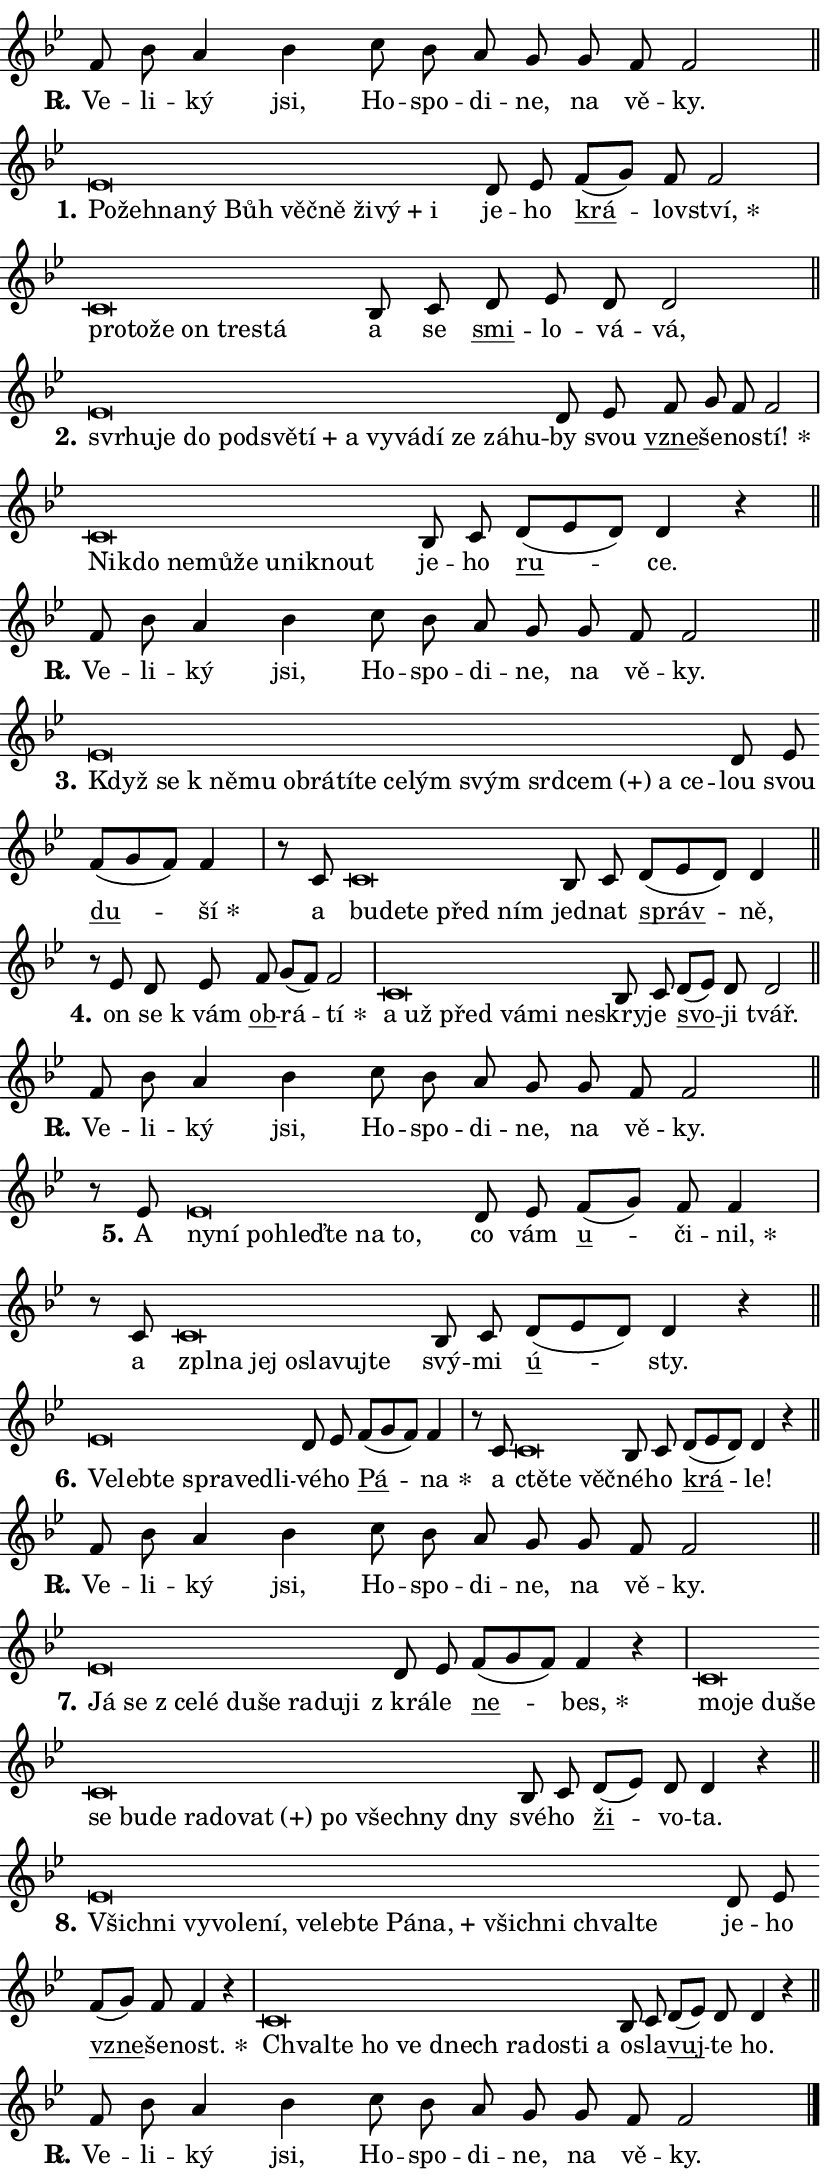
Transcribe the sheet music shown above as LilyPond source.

\version "2.24.0"
\header { tagline = "" }
\paper {
  indent = 0\cm
  top-margin = 0\cm
  right-margin = 0.13\cm % to fit lyric hyphens
  bottom-margin = 0\cm
  left-margin = 0\cm
  paper-width = 14\cm
  page-breaking = #ly:one-page-breaking
  system-system-spacing.basic-distance = #11
  score-system-spacing.basic-distance = #11
  ragged-last = ##f
}


%% Author: Thomas Morley
%% https://lists.gnu.org/archive/html/lilypond-user/2020-05/msg00002.html
#(define (line-position grob)
"Returns position of @var[grob} in current system:
   @code{'start}, if at first time-step
   @code{'end}, if at last time-step
   @code{'middle} otherwise
"
  (let* ((col (ly:item-get-column grob))
         (ln (ly:grob-object col 'left-neighbor))
         (rn (ly:grob-object col 'right-neighbor))
         (col-to-check-left (if (ly:grob? ln) ln col))
         (col-to-check-right (if (ly:grob? rn) rn col))
         (break-dir-left
           (and
             (ly:grob-property col-to-check-left 'non-musical #f)
             (ly:item-break-dir col-to-check-left)))
         (break-dir-right
           (and
             (ly:grob-property col-to-check-right 'non-musical #f)
             (ly:item-break-dir col-to-check-right))))
        (cond ((eqv? 1 break-dir-left) 'start)
              ((eqv? -1 break-dir-right) 'end)
              (else 'middle))))

#(define (tranparent-at-line-position vctor)
  (lambda (grob)
  "Relying on @code{line-position} select the relevant enry from @var{vctor}.
Used to determine transparency,"
    (case (line-position grob)
      ((end) (not (vector-ref vctor 0)))
      ((middle) (not (vector-ref vctor 1)))
      ((start) (not (vector-ref vctor 2))))))

noteHeadBreakVisibility =
#(define-music-function (break-visibility)(vector?)
"Makes @code{NoteHead}s transparent relying on @var{break-visibility}"
#{
  \override NoteHead.transparent =
    #(tranparent-at-line-position break-visibility)
#})

#(define delete-ledgers-for-transparent-note-heads
  (lambda (grob)
    "Reads whether a @code{NoteHead} is transparent.
If so this @code{NoteHead} is removed from @code{'note-heads} from
@var{grob}, which is supposed to be @code{LedgerLineSpanner}.
As a result ledgers are not printed for this @code{NoteHead}"
    (let* ((nhds-array (ly:grob-object grob 'note-heads))
           (nhds-list
             (if (ly:grob-array? nhds-array)
                 (ly:grob-array->list nhds-array)
                 '()))
           ;; Relies on the transparent-property being done before
           ;; Staff.LedgerLineSpanner.after-line-breaking is executed.
           ;; This is fragile ...
           (to-keep
             (remove
               (lambda (nhd)
                 (ly:grob-property nhd 'transparent #f))
               nhds-list)))
      ;; TODO find a better method to iterate over grob-arrays, similiar
      ;; to filter/remove etc for lists
      ;; For now rebuilt from scratch
      (set! (ly:grob-object grob 'note-heads)  '())
      (for-each
        (lambda (nhd)
          (ly:pointer-group-interface::add-grob grob 'note-heads nhd))
        to-keep))))

squashNotes = {
  \override NoteHead.X-extent = #'(-0.2 . 0.2)
  \override NoteHead.Y-extent = #'(-0.75 . 0)
  \override NoteHead.stencil =
    #(lambda (grob)
       (let ((pos (ly:grob-property grob 'staff-position)))
         (begin
           (if (< pos -7) (display "ERROR: Lower brevis then expected\n") (display ""))
           (if (<= pos -6) ly:text-interface::print ly:note-head::print))))
}
unSquashNotes = {
  \revert NoteHead.X-extent
  \revert NoteHead.Y-extent
  \revert NoteHead.stencil
}

hideNotes = \noteHeadBreakVisibility #begin-of-line-visible
unHideNotes = \noteHeadBreakVisibility #all-visible

% work-around for resetting accidentals
% https://lilypond.org/doc/v2.23/Documentation/notation/displaying-rhythms#unmetered-music
cadenzaMeasure = {
  \cadenzaOff
  \partial 1024 s1024
  \cadenzaOn
}

#(define-markup-command (accent layout props text) (markup?)
  "Underline accented syllable"
  (interpret-markup layout props
    #{\markup \override #'(offset . 4.3) \underline { #text }#}))

responsum = \markup \concat {
  "R" \hspace #-1.05 \path #0.1 #'((moveto 0 0.07) (lineto 0.9 0.8)) \hspace #0.05 "."
}

spaceSize = #0.6828661417322834 % exact space size for TeX Gyre Schola

\layout {
  \context {
    \Staff
    \remove "Time_signature_engraver"
    \override LedgerLineSpanner.after-line-breaking = #delete-ledgers-for-transparent-note-heads
  }
  \context {
    \Lyrics {
      \override LyricSpace.minimum-distance = \spaceSize
      \override LyricText.font-name = #"TeX Gyre Schola"
      \override LyricText.font-size = 1
      \override StanzaNumber.font-name = #"TeX Gyre Schola Bold"
      \override StanzaNumber.font-size = 1
    }
  }
  \context {
    \Score 
    \override NoteHead.text =
      #(lambda (grob) 
        (let ((pos (ly:grob-property grob 'staff-position)))
          #{\markup {
            \combine
              \halign #-0.55 \raise #(if (= pos -6) 0 0.5) \override #'(thickness . 2) \draw-line #'(3.2 . 0)
              \musicglyph "noteheads.sM1"
          }#}))
  }
}

% magnetic-lyrics.ily
%
%   written by
%     Jean Abou Samra <jean@abou-samra.fr>
%     Werner Lemberg <wl@gnu.org>
%
%   adapted by
%     Jiri Hon <jiri.hon@gmail.com>
%
% Version 2022-Apr-15

% https://www.mail-archive.com/lilypond-user@gnu.org/msg149350.html

#(define (Left_hyphen_pointer_engraver context)
   "Collect syllable-hyphen-syllable occurrences in lyrics and store
them in properties.  This engraver only looks to the left.  For
example, if the lyrics input is @code{foo -- bar}, it does the
following.

@itemize @bullet
@item
Set the @code{text} property of the @code{LyricHyphen} grob between
@q{foo} and @q{bar} to @code{foo}.

@item
Set the @code{left-hyphen} property of the @code{LyricText} grob with
text @q{foo} to the @code{LyricHyphen} grob between @q{foo} and
@q{bar}.
@end itemize

Use this auxiliary engraver in combination with the
@code{lyric-@/text::@/apply-@/magnetic-@/offset!} hook."
   (let ((hyphen #f)
         (text #f))
     (make-engraver
      (acknowledgers
       ((lyric-syllable-interface engraver grob source-engraver)
        (set! text grob)))
      (end-acknowledgers
       ((lyric-hyphen-interface engraver grob source-engraver)
        ;(when (not (grob::has-interface grob 'lyric-space-interface))
          (set! hyphen grob)));)
      ((stop-translation-timestep engraver)
       (when (and text hyphen)
         (ly:grob-set-object! text 'left-hyphen hyphen))
       (set! text #f)
       (set! hyphen #f)))))

#(define (lyric-text::apply-magnetic-offset! grob)
   "If the space between two syllables is less than the value in
property @code{LyricText@/.details@/.squash-threshold}, move the right
syllable to the left so that it gets concatenated with the left
syllable.

Use this function as a hook for
@code{LyricText@/.after-@/line-@/breaking} if the
@code{Left_@/hyphen_@/pointer_@/engraver} is active."
   (let ((hyphen (ly:grob-object grob 'left-hyphen #f)))
     (when hyphen
       (let ((left-text (ly:spanner-bound hyphen LEFT)))
         (when (grob::has-interface left-text 'lyric-syllable-interface)
           (let* ((common (ly:grob-common-refpoint grob left-text X))
                  (this-x-ext (ly:grob-extent grob common X))
                  (left-x-ext
                   (begin
                     ;; Trigger magnetism for left-text.
                     (ly:grob-property left-text 'after-line-breaking)
                     (ly:grob-extent left-text common X)))
                  ;; `delta` is the gap width between two syllables.
                  (delta (- (interval-start this-x-ext)
                            (interval-end left-x-ext)))
                  (details (ly:grob-property grob 'details))
                  (threshold (assoc-get 'squash-threshold details 0.2)))
             (when (< delta threshold)
               (let* (;; We have to manipulate the input text so that
                      ;; ligatures crossing syllable boundaries are not
                      ;; disabled.  For languages based on the Latin
                      ;; script this is essentially a beautification.
                      ;; However, for non-Western scripts it can be a
                      ;; necessity.
                      (lt (ly:grob-property left-text 'text))
                      (rt (ly:grob-property grob 'text))
                      (is-space (grob::has-interface hyphen 'lyric-space-interface))
                      (space (if is-space " " ""))
                      (extra-delta (if is-space spaceSize 0))
                      ;; Append new syllable.
                      (ltrt-space (if (and (string? lt) (string? rt))
                                (string-append lt space rt)
                                (make-concat-markup (list lt space rt))))
                      ;; Right-align `ltrt` to the right side.
                      (ltrt-space-markup (grob-interpret-markup
                               grob
                               (make-translate-markup
                                (cons (interval-length this-x-ext) 0)
                                (make-right-align-markup ltrt-space)))))
                 (begin
                   ;; Don't print `left-text`.
                   (ly:grob-set-property! left-text 'stencil #f)
                   ;; Set text and stencil (which holds all collected
                   ;; syllables so far) and shift it to the left.
                   (ly:grob-set-property! grob 'text ltrt-space)
                   (ly:grob-set-property! grob 'stencil ltrt-space-markup)
                   (ly:grob-translate-axis! grob (- (- delta extra-delta)) X))))))))))


#(define (lyric-hyphen::displace-bounds-first grob)
   ;; Make very sure this callback isn't triggered too early.
   (let ((left (ly:spanner-bound grob LEFT))
         (right (ly:spanner-bound grob RIGHT)))
     (ly:grob-property left 'after-line-breaking)
     (ly:grob-property right 'after-line-breaking)
     (ly:lyric-hyphen::print grob)))

squashThreshold = #0.4

\layout {
  \context {
    \Lyrics
    \consists #Left_hyphen_pointer_engraver
    \override LyricText.after-line-breaking =
      #lyric-text::apply-magnetic-offset!
    \override LyricHyphen.stencil = #lyric-hyphen::displace-bounds-first
    \override LyricText.details.squash-threshold = \squashThreshold
    \override LyricHyphen.minimum-distance = 0
    \override LyricHyphen.minimum-length = \squashThreshold
  }
}

squashText = \override LyricText.details.squash-threshold = 9999
unSquashText = \override LyricText.details.squash-threshold = \squashThreshold

leftText = \override LyricText.self-alignment-X = #LEFT
unLeftText = \revert LyricText.self-alignment-X

starOffset = #(lambda (grob) 
                (let ((x_offset (ly:self-alignment-interface::aligned-on-x-parent grob)))
                  (if (= x_offset 0) 0 (+ x_offset 1.2))))

star = #(define-music-function (syllable)(string?)
"Append star separator at the end of a syllable"
#{
  \once \override LyricText.X-offset = #starOffset
  \lyricmode { \markup {
    #syllable
    \override #'((font-name . "TeX Gyre Schola Bold")) \hspace #0.2 \lower #0.65 \larger "*"
  } }
#})

starAccent = #(define-music-function (syllable)(string?)
"Append star separator at the end of a syllable and make accent"
#{
  \once \override LyricText.X-offset = #starOffset
  \lyricmode { \markup {
    \accent #syllable
    \override #'((font-name . "TeX Gyre Schola Bold")) \hspace #0.2 \lower #0.65 \larger "*"
  } }
#})

breath = #(define-music-function (syllable)(string?)
"Append breathing indicator at the end of a syllable"
#{
  \lyricmode { \markup { #syllable "+" } }
#})

optionalBreath = #(define-music-function (syllable)(string?)
"Append optional breathing indicator at the end of a syllable"
#{
  \lyricmode { \markup { #syllable "(+)" } }
#})


\score {
    <<
        \new Voice = "melody" { \cadenzaOn \key bes \major \relative { f'8 bes a4 bes \bar "" c8 bes a g \bar "" g f f2 \cadenzaMeasure \bar "||" \break } }
        \new Lyrics \lyricsto "melody" { \lyricmode { \set stanza = \responsum
Ve -- li -- ký jsi, Ho -- spo -- di -- ne, na vě -- ky. } }
    >>
    \layout {}
}

\score {
    <<
        \new Voice = "melody" { \cadenzaOn \key bes \major \relative { \squashNotes es'\breve*1/16 \hideNotes \breve*1/16 \bar "" \breve*1/16 \bar "" \breve*1/16 \bar "" \breve*1/16 \bar "" \breve*1/16 \bar "" \breve*1/16 \bar "" \breve*1/16 \bar "" \breve*1/16 \breve*1/16 \bar "" \unHideNotes \unSquashNotes d8 es \bar "" f[( g)] f f2 \cadenzaMeasure \bar "|" \squashNotes c\breve*1/16 \hideNotes \breve*1/16 \bar "" \breve*1/16 \bar "" \breve*1/16 \bar "" \breve*1/16 \breve*1/16 \bar "" \unHideNotes \unSquashNotes bes8 c \bar "" d es d d2 \cadenzaMeasure \bar "||" \break } }
        \new Lyrics \lyricsto "melody" { \lyricmode { \set stanza = "1."
\leftText Po -- \squashText žeh -- na -- ný Bůh věč -- ně ži -- \breath "vý" i \unLeftText \unSquashText je -- ho \markup \accent krá -- lov -- \star ství, \leftText pro -- \squashText to -- že on tre -- stá \unLeftText \unSquashText a se \markup \accent smi -- lo -- vá -- vá, } }
    >>
    \layout {}
}

\score {
    <<
        \new Voice = "melody" { \cadenzaOn \key bes \major \relative { \squashNotes es'\breve*1/16 \hideNotes \breve*1/16 \bar "" \breve*1/16 \bar "" \breve*1/16 \bar "" \breve*1/16 \bar "" \breve*1/16 \bar "" \breve*1/16 \bar "" \breve*1/16 \bar "" \breve*1/16 \bar "" \breve*1/16 \bar "" \breve*1/16 \bar "" \breve*1/16 \bar "" \breve*1/16 \breve*1/16 \bar "" \unHideNotes \unSquashNotes d8 es \bar "" f g f f2 \cadenzaMeasure \bar "|" \squashNotes c\breve*1/16 \hideNotes \breve*1/16 \bar "" \breve*1/16 \bar "" \breve*1/16 \bar "" \breve*1/16 \bar "" \breve*1/16 \bar "" \breve*1/16 \breve*1/16 \bar "" \unHideNotes \unSquashNotes bes8 c \bar "" d[( es d)] d4 r \cadenzaMeasure \bar "||" \break } }
        \new Lyrics \lyricsto "melody" { \lyricmode { \set stanza = "2."
\leftText svr -- \squashText hu -- je do pod -- svě -- \breath "tí" a vy -- vá -- dí ze zá -- hu -- \unLeftText \unSquashText by svou \markup \accent vzne -- še -- no -- \star stí! \leftText Ni -- \squashText kdo ne -- mů -- že u -- nik -- nout \unLeftText \unSquashText je -- ho \markup \accent ru -- ce. } }
    >>
    \layout {}
}

\score {
    <<
        \new Voice = "melody" { \cadenzaOn \key bes \major \relative { f'8 bes a4 bes \bar "" c8 bes a g \bar "" g f f2 \cadenzaMeasure \bar "||" \break } }
        \new Lyrics \lyricsto "melody" { \lyricmode { \set stanza = \responsum
Ve -- li -- ký jsi, Ho -- spo -- di -- ne, na vě -- ky. } }
    >>
    \layout {}
}

\score {
    <<
        \new Voice = "melody" { \cadenzaOn \key bes \major \relative { \squashNotes es'\breve*1/16 \hideNotes \breve*1/16 \bar "" \breve*1/16 \bar "" \breve*1/16 \bar "" \breve*1/16 \bar "" \breve*1/16 \bar "" \breve*1/16 \bar "" \breve*1/16 \bar "" \breve*1/16 \bar "" \breve*1/16 \bar "" \breve*1/16 \bar "" \breve*1/16 \bar "" \breve*1/16 \bar "" \breve*1/16 \breve*1/16 \bar "" \unHideNotes \unSquashNotes d8 es \bar "" f[( g f)] f4 \cadenzaMeasure \bar "|" r8 c8 \squashNotes c\breve*1/16 \hideNotes \breve*1/16 \bar "" \breve*1/16 \bar "" \breve*1/16 \breve*1/16 \bar "" \unHideNotes \unSquashNotes bes8 c \bar "" d[( es d)] d4 \cadenzaMeasure \bar "||" \break } }
        \new Lyrics \lyricsto "melody" { \lyricmode { \set stanza = "3."
\leftText Když \squashText se "k ně" -- mu ob -- rá -- tí -- te ce -- lým svým srd -- \optionalBreath cem a ce -- \unLeftText \unSquashText lou svou \markup \accent du -- \star ší a \leftText bu -- \squashText de -- te před ním \unLeftText \unSquashText jed -- nat \markup \accent správ -- ně, } }
    >>
    \layout {}
}

\score {
    <<
        \new Voice = "melody" { \cadenzaOn \key bes \major \relative { r8 es'8 d8 es \bar "" f g[( f)] f2 \cadenzaMeasure \bar "|" \squashNotes c\breve*1/16 \hideNotes \breve*1/16 \bar "" \breve*1/16 \bar "" \breve*1/16 \bar "" \breve*1/16 \breve*1/16 \bar "" \unHideNotes \unSquashNotes bes8 c \bar "" d[( es)] d d2 \cadenzaMeasure \bar "||" \break } }
        \new Lyrics \lyricsto "melody" { \lyricmode { \set stanza = "4."
on se "k vám" \markup \accent ob -- rá -- \star tí \leftText a \squashText už před vá -- mi ne -- \unLeftText \unSquashText skry -- je \markup \accent svo -- ji tvář. } }
    >>
    \layout {}
}

\score {
    <<
        \new Voice = "melody" { \cadenzaOn \key bes \major \relative { f'8 bes a4 bes \bar "" c8 bes a g \bar "" g f f2 \cadenzaMeasure \bar "||" \break } }
        \new Lyrics \lyricsto "melody" { \lyricmode { \set stanza = \responsum
Ve -- li -- ký jsi, Ho -- spo -- di -- ne, na vě -- ky. } }
    >>
    \layout {}
}

\score {
    <<
        \new Voice = "melody" { \cadenzaOn \key bes \major \relative { r8 es'8 \squashNotes es\breve*1/16 \hideNotes \breve*1/16 \bar "" \breve*1/16 \bar "" \breve*1/16 \bar "" \breve*1/16 \bar "" \breve*1/16 \breve*1/16 \bar "" \unHideNotes \unSquashNotes d8 es \bar "" f[( g)] f f4 \cadenzaMeasure \bar "|" r8 c8 \squashNotes c\breve*1/16 \hideNotes \breve*1/16 \bar "" \breve*1/16 \bar "" \breve*1/16 \bar "" \breve*1/16 \bar "" \breve*1/16 \breve*1/16 \bar "" \unHideNotes \unSquashNotes bes8 c \bar "" d[( es d)] d4 r \cadenzaMeasure \bar "||" \break } }
        \new Lyrics \lyricsto "melody" { \lyricmode { \set stanza = "5."
A \leftText ny -- \squashText ní po -- hleď -- te na to, \unLeftText \unSquashText co vám \markup \accent u -- či -- \star nil, a \leftText zpl -- \squashText na jej o -- sla -- vuj -- te \unLeftText \unSquashText svý -- mi \markup \accent ú -- sty. } }
    >>
    \layout {}
}

\score {
    <<
        \new Voice = "melody" { \cadenzaOn \key bes \major \relative { \squashNotes es'\breve*1/16 \hideNotes \breve*1/16 \bar "" \breve*1/16 \bar "" \breve*1/16 \bar "" \breve*1/16 \breve*1/16 \bar "" \unHideNotes \unSquashNotes d8 es \bar "" f[( g f)] f4 \cadenzaMeasure \bar "|" r8 c8 \squashNotes c\breve*1/16 \hideNotes \breve*1/16 \breve*1/16 \bar "" \unHideNotes \unSquashNotes bes8 c \bar "" d[( es d)] d4 r \cadenzaMeasure \bar "||" \break } }
        \new Lyrics \lyricsto "melody" { \lyricmode { \set stanza = "6."
\leftText Ve -- \squashText leb -- te spra -- ve -- dli -- \unLeftText \unSquashText vé -- ho \markup \accent Pá -- \star na a \leftText ctě -- \squashText te věč -- \unLeftText \unSquashText né -- ho \markup \accent krá -- le! } }
    >>
    \layout {}
}

\score {
    <<
        \new Voice = "melody" { \cadenzaOn \key bes \major \relative { f'8 bes a4 bes \bar "" c8 bes a g \bar "" g f f2 \cadenzaMeasure \bar "||" \break } }
        \new Lyrics \lyricsto "melody" { \lyricmode { \set stanza = \responsum
Ve -- li -- ký jsi, Ho -- spo -- di -- ne, na vě -- ky. } }
    >>
    \layout {}
}

\score {
    <<
        \new Voice = "melody" { \cadenzaOn \key bes \major \relative { \squashNotes es'\breve*1/16 \hideNotes \breve*1/16 \bar "" \breve*1/16 \bar "" \breve*1/16 \bar "" \breve*1/16 \bar "" \breve*1/16 \bar "" \breve*1/16 \bar "" \breve*1/16 \breve*1/16 \bar "" \unHideNotes \unSquashNotes d8 es \bar "" f[( g f)] f4 r \cadenzaMeasure \bar "|" \squashNotes c\breve*1/16 \hideNotes \breve*1/16 \bar "" \breve*1/16 \bar "" \breve*1/16 \bar "" \breve*1/16 \bar "" \breve*1/16 \bar "" \breve*1/16 \bar "" \breve*1/16 \bar "" \breve*1/16 \bar "" \breve*1/16 \bar "" \breve*1/16 \bar "" \breve*1/16 \bar "" \breve*1/16 \breve*1/16 \bar "" \unHideNotes \unSquashNotes bes8 c \bar "" d[( es)] d d4 r \cadenzaMeasure \bar "||" \break } }
        \new Lyrics \lyricsto "melody" { \lyricmode { \set stanza = "7."
\leftText Já \squashText se "z ce" -- lé du -- še ra -- du -- ji \unLeftText \unSquashText "z krá" -- le \markup \accent ne -- \star bes, \leftText mo -- \squashText je du -- še se bu -- de ra -- do -- \optionalBreath vat po všech -- ny dny \unLeftText \unSquashText své -- ho \markup \accent ži -- vo -- ta. } }
    >>
    \layout {}
}

\score {
    <<
        \new Voice = "melody" { \cadenzaOn \key bes \major \relative { \squashNotes es'\breve*1/16 \hideNotes \breve*1/16 \bar "" \breve*1/16 \bar "" \breve*1/16 \bar "" \breve*1/16 \bar "" \breve*1/16 \bar "" \breve*1/16 \bar "" \breve*1/16 \bar "" \breve*1/16 \bar "" \breve*1/16 \bar "" \breve*1/16 \bar "" \breve*1/16 \bar "" \breve*1/16 \bar "" \breve*1/16 \breve*1/16 \bar "" \unHideNotes \unSquashNotes d8 es \bar "" f[( g)] f f4 r \cadenzaMeasure \bar "|" \squashNotes c\breve*1/16 \hideNotes \breve*1/16 \bar "" \breve*1/16 \bar "" \breve*1/16 \bar "" \breve*1/16 \bar "" \breve*1/16 \bar "" \breve*1/16 \bar "" \breve*1/16 \breve*1/16 \bar "" \unHideNotes \unSquashNotes bes8 c \bar "" d[( es)] d d4 r \cadenzaMeasure \bar "||" \break } }
        \new Lyrics \lyricsto "melody" { \lyricmode { \set stanza = "8."
\leftText Všich -- \squashText ni vy -- vo -- le -- ní, ve -- leb -- te Pá -- \breath "na," všich -- ni chval -- te \unLeftText \unSquashText je -- ho \markup \accent vzne -- še -- \star nost. \leftText Chval -- \squashText te ho ve dnech ra -- do -- sti a \unLeftText \unSquashText o -- sla -- \markup \accent vuj -- te ho. } }
    >>
    \layout {}
}

\score {
    <<
        \new Voice = "melody" { \cadenzaOn \key bes \major \relative { f'8 bes a4 bes \bar "" c8 bes a g \bar "" g f f2 \cadenzaMeasure \bar "||" \break } \bar "|." }
        \new Lyrics \lyricsto "melody" { \lyricmode { \set stanza = \responsum
Ve -- li -- ký jsi, Ho -- spo -- di -- ne, na vě -- ky. } }
    >>
    \layout {}
}
